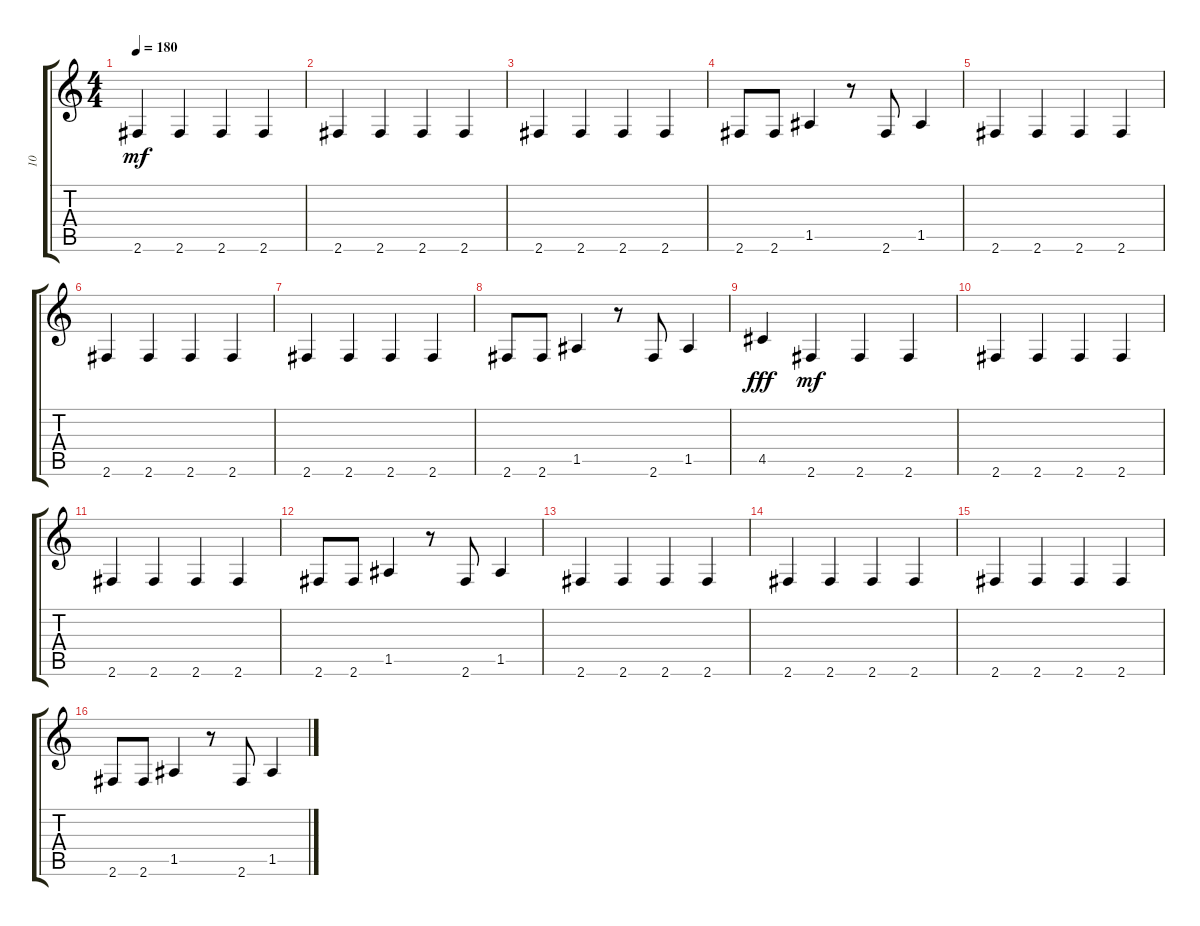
\track ("10" "10") {instrument acousticguitarsteel}
\staff {score tabs}
\tuning (E4 B3 G3 D3 A2 E2) {hide}
\ts (4 4)
\tempo 180
\clef g2
\ks c
2.6.4{dy mf} 2.6.4 2.6.4 2.6.4 |
2.6.4 2.6.4 2.6.4 2.6.4 |
2.6.4 2.6.4 2.6.4 2.6.4 |
2.6.8 2.6.8 1.5.4 r.8 2.6.8 1.5.4 |
2.6.4 2.6.4 2.6.4 2.6.4 |
2.6.4 2.6.4 2.6.4 2.6.4 |
2.6.4 2.6.4 2.6.4 2.6.4 |
2.6.8 2.6.8 1.5.4 r.8 2.6.8 1.5.4 |
4.5.4{dy fff} 2.6.4{dy mf} 2.6.4 2.6.4 |
2.6.4 2.6.4 2.6.4 2.6.4 |
2.6.4 2.6.4 2.6.4 2.6.4 |
2.6.8 2.6.8 1.5.4 r.8 2.6.8 1.5.4 |
2.6.4 2.6.4 2.6.4 2.6.4 |
2.6.4 2.6.4 2.6.4 2.6.4 |
2.6.4 2.6.4 2.6.4 2.6.4 |
2.6.8 2.6.8 1.5.4 r.8 2.6.8 1.5.4
